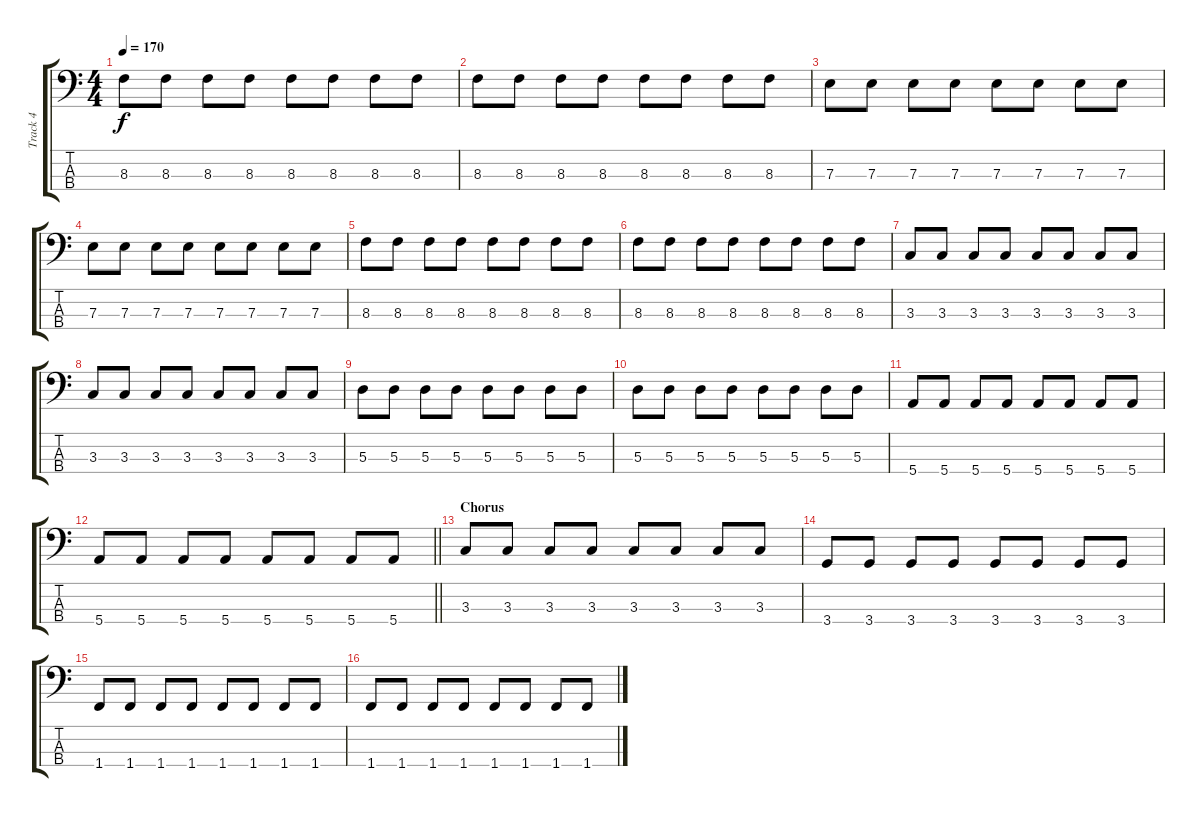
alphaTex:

\track ("Track 4" "Track 4") {instrument electricbassfinger}
\staff {score tabs}
\tuning (G2 D2 A1 E1) {hide}
\ts (4 4)
\tempo 170
\clef f4
\ks c
8.3.8{dy f} 8.3.8 8.3.8 8.3.8 8.3.8 8.3.8 8.3.8 8.3.8 |
8.3.8 8.3.8 8.3.8 8.3.8 8.3.8 8.3.8 8.3.8 8.3.8 |
7.3.8 7.3.8 7.3.8 7.3.8 7.3.8 7.3.8 7.3.8 7.3.8 |
7.3.8 7.3.8 7.3.8 7.3.8 7.3.8 7.3.8 7.3.8 7.3.8 |
8.3.8 8.3.8 8.3.8 8.3.8 8.3.8 8.3.8 8.3.8 8.3.8 |
8.3.8 8.3.8 8.3.8 8.3.8 8.3.8 8.3.8 8.3.8 8.3.8 |
3.3.8 3.3.8 3.3.8 3.3.8 3.3.8 3.3.8 3.3.8 3.3.8 |
3.3.8 3.3.8 3.3.8 3.3.8 3.3.8 3.3.8 3.3.8 3.3.8 |
5.3.8 5.3.8 5.3.8 5.3.8 5.3.8 5.3.8 5.3.8 5.3.8 |
5.3.8 5.3.8 5.3.8 5.3.8 5.3.8 5.3.8 5.3.8 5.3.8 |
5.4.8 5.4.8 5.4.8 5.4.8 5.4.8 5.4.8 5.4.8 5.4.8 |
\barLineRight lightlight
5.4.8 5.4.8 5.4.8 5.4.8 5.4.8 5.4.8 5.4.8 5.4.8 |
\section ("" "Chorus")
3.3.8 3.3.8 3.3.8 3.3.8 3.3.8 3.3.8 3.3.8 3.3.8 |
3.4.8 3.4.8 3.4.8 3.4.8 3.4.8 3.4.8 3.4.8 3.4.8 |
1.4.8 1.4.8 1.4.8 1.4.8 1.4.8 1.4.8 1.4.8 1.4.8 |
1.4.8 1.4.8 1.4.8 1.4.8 1.4.8 1.4.8 1.4.8 1.4.8
